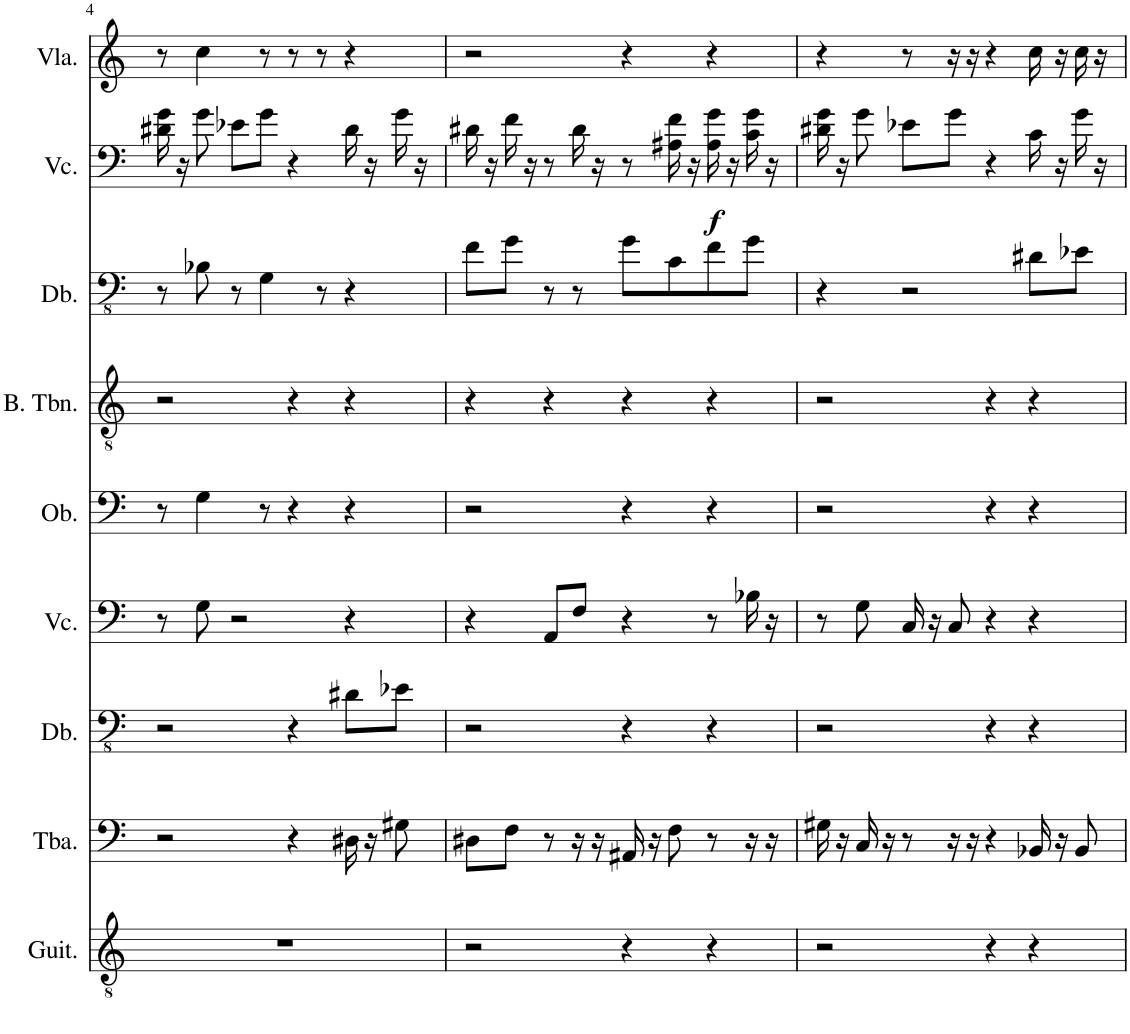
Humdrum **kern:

**kern	**kern	**kern	**kern	**kern	**kern	**kern	**kern	**dynam	**kern
*part9	*part8	*part7	*part6	*part5	*part4	*part3	*part2	*part2	*part1
*staff9	*staff8	*staff7	*staff6	*staff5	*staff4	*staff3	*staff2	*staff2	*staff1
*I"Classical Guitar	*I"Tuba	*I"Double Bass	*I"Violoncello	*I"Oboe	*I"Bass Trombone	*I"Double Bass	*I"Violoncello	*	*I"Viola
*I'Guit.	*I'Tba.	*I'Db.	*I'Vc.	*I'Ob.	*I'B. Tbn.	*I'Db.	*I'Vc.	*	*I'Vla.
!!LO:PB:g=z
*clefGv2	*clefF4	*clefFv4	*clefF4	*clefF4	*clefGv2	*clefFv4	*clefF4	*	*clefG2
*	*	*Trd7c12	*	*Trd-14c-24	*	*Trd7c12	*	*	*
*k[]	*k[]	*k[]	*k[]	*k[]	*k[]	*k[]	*k[]	*	*k[]
*M4/4	*M4/4	*M4/4	*M4/4	*M4/4	*M4/4	*M4/4	*M4/4	*	*M4/4
=4	=4	=4	=4	=4	=4	=4	=4	=4	=4
1r	2r	2r	8r	8r	2r	8r	16d#X\ 16g\	.	8r
.	.	.	.	.	.	.	16r	.	.
.	.	.	8G\	4G\	.	8BB-X\	8g\	.	4cc\
.	.	.	2r	.	.	8r	8e-X\L	.	.
.	.	.	.	8r	.	4GG\	8g\J	.	8r
.	4r	4r	.	4r	4r	.	4r	.	8r
.	.	.	.	.	.	8r	.	.	8r
.	16D#X\	8D#X\L	4r	4r	4r	4r	16d#\	.	4r
.	16r	.	.	.	.	.	16r	.	.
.	8G#X\	8E-X\J	.	.	.	.	16g\	.	.
.	.	.	.	.	.	.	16r	.	.
=5	=5	=5	=5	=5	=5	=5	=5	=5	=5
2r	8D#X\L	2r	4r	2r	4r	8F\L	16d#X\	.	2r
.	.	.	.	.	.	.	16r	.	.
.	8F\J	.	.	.	.	8G\J	16f\	.	.
.	.	.	.	.	.	.	16r	.	.
.	8r	.	8AA/L	.	4r	8r	8r	.	.
.	16r	.	8F/J	.	.	8r	16d#\	.	.
.	16r	.	.	.	.	.	16r	.	.
4r	16AA#X/	4r	4r	4r	4r	8G\L	8r	.	4r
.	16r	.	.	.	.	.	.	.	.
.	8F\	.	.	.	.	8C\	16A#X\ 16f\	.	.
.	.	.	.	.	.	.	16r	.	.
!	!	!	!	!	!	!	!	!LO:DY:b	!
4r	8r	4r	8r	4r	4r	8F\	16A#\ 16g\	f	4r
.	.	.	.	.	.	.	16r	.	.
.	16r	.	16B-X\	.	.	8G\J	16c\ 16g\	.	.
.	16r	.	16r	.	.	.	16r	.	.
=6	=6	=6	=6	=6	=6	=6	=6	=6	=6
2r	16G#X\	2r	8r	2r	2r	4r	16d#X\ 16g\	.	4r
.	16r	.	.	.	.	.	16r	.	.
.	16C/	.	8G\	.	.	.	8g\	.	.
.	16r	.	.	.	.	.	.	.	.
.	8r	.	16C/	.	.	2r	8e-X\L	.	8r
.	.	.	16r	.	.	.	.	.	.
.	16r	.	8C/	.	.	.	8g\J	.	16r
.	16r	.	.	.	.	.	.	.	16r
4r	4r	4r	4r	4r	4r	.	4r	.	4r
4r	16BB-X/	4r	4r	4r	4r	8D#X\L	16c\	.	16cc\
.	16r	.	.	.	.	.	16r	.	16r
.	8BB-/	.	.	.	.	8E-X\J	16g\	.	16cc\
.	.	.	.	.	.	.	16r	.	16r
=	=	=	=	=	=	=	=	=	=
*-	*-	*-	*-	*-	*-	*-	*-	*-	*-
